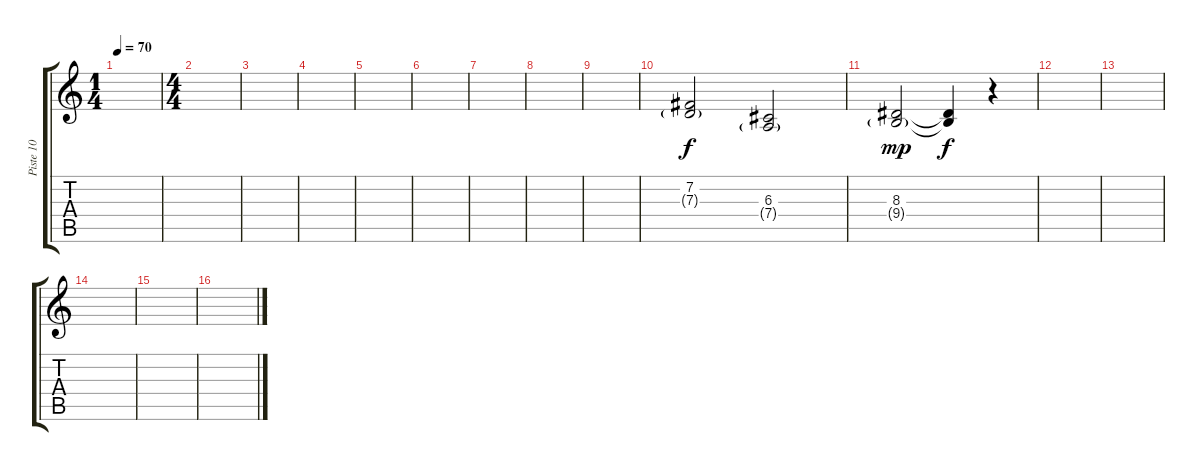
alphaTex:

\track ("Piste 10" "Piste 10") {instrument violin}
\staff {score tabs}
\tuning (E4 B3 G3 D3 A2 E2) {hide}
\ts (1 4)
\tempo 70
\clef g2
\ks c
|
\ts (4 4)
\section ("" "")
|
|
|
|
\section ("" "")
|
|
|
|
\section ("" "")
(7.2 7.3{g}).2 (6.3 7.4{g}).2 |
(8.3 9.4{g}).2{dy mp} (8.3{t} 9.4{t}).4{dy f volume 8} r.4 |
\section ("" "")
|
|
|
|
\section ("" "")
